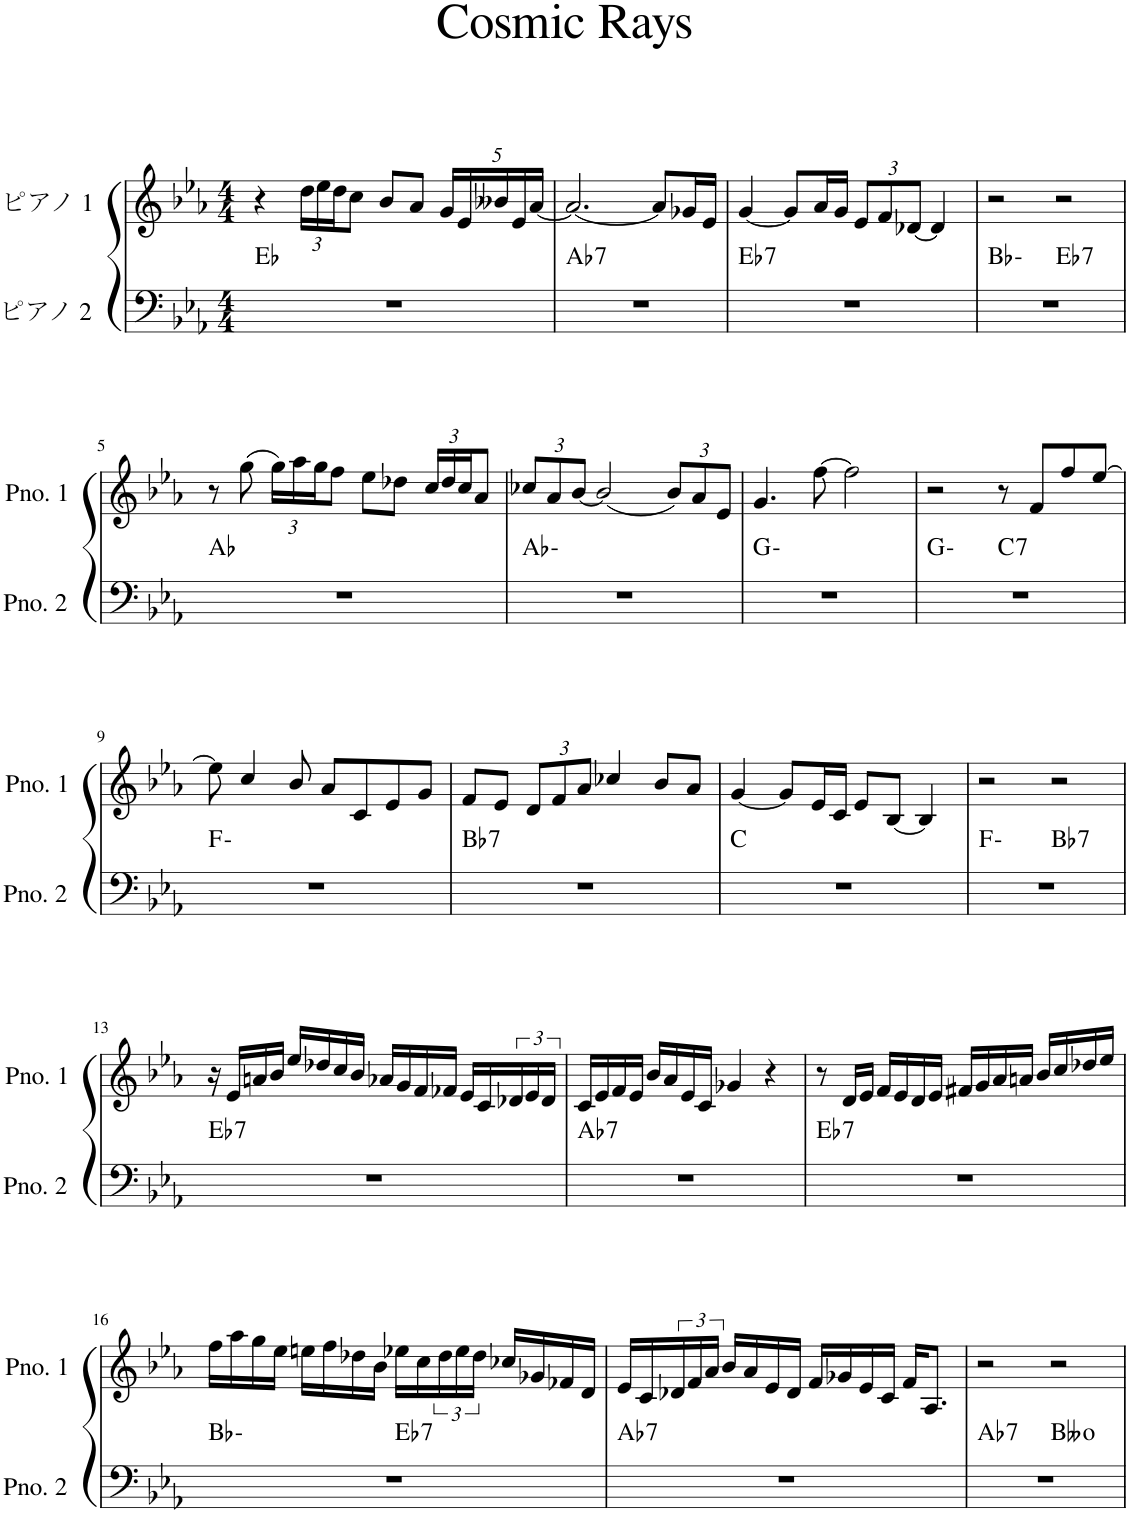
**kern	**harte	**kern
*part2	*part2	*part1
*staff2	*	*staff1
*I"ピアノ 2	*	*I"ピアノ 1
*clefF4	*	*clefG2
*k[b-e-a-]	*	*k[b-e-a-]
*M4/4	*	*M4/4
=1	=1	=1
1r	Eb:maj	4r
*	*	*Xbrackettup
.	.	24dd\LL
.	.	24ee-\
.	.	24dd\J
.	.	8cc\J
.	.	8b-/L
.	.	8a-/J
.	.	20g/LL
.	.	20e-/
.	.	20b--X/
.	.	20e-/
.	.	[20a-/JJ
=2	=2	=2
!	!LO:H:kt=7	!
1r	Ab:7	2.a-/_
.	.	8a-/L]
.	.	16g-X/L
.	.	16e-/JJ
=3	=3	=3
!	!LO:H:kt=7	!
1r	Eb:7	[4g/
.	.	8g/L]
.	.	16a-/L
.	.	16g/JJ
.	.	12e-/L
.	.	12f/
.	.	[12d-X/J
.	.	4d-/]
=4	=4	=4
*^	*	*
1r	2ryy	Bb:min	2r
!	!	!LO:H:kt=7	!
.	2ryy	Eb:7	2r
*v	*v	*	*
!!LO:LB:g=z
=5	=5	=5
1r	Ab:maj	8r
.	.	(8gg\
.	.	24gg\LL)
.	.	24aa-\
.	.	24gg\J
.	.	8ff\J
.	.	8ee-\L
.	.	8dd-X\J
.	.	24cc/LL
.	.	24dd-/
.	.	24cc/J
.	.	8a-/J
=6	=6	=6
1r	Ab:min	12cc-X/L
.	.	12a-/
.	.	[12b-/J
.	.	(2b-/]
.	.	12b-/L)
.	.	12a-/
.	.	12e-/J
=7	=7	=7
1r	G:min	4.g/
.	.	[8ff\
.	.	2ff\]
=8	=8	=8
*^	*	*
1r	2ryy	G:min	2r
!	!	!LO:H:kt=7	!
.	2ryy	C:7	8r
.	.	.	8f/L
.	.	.	8ff/
.	.	.	[8ee-/J
*v	*v	*	*
!!LO:LB:g=z
=9	=9	=9
1r	F:min	8ee-\]
.	.	4cc/
.	.	8b-/
.	.	8a-/L
.	.	8c/
.	.	8e-/
.	.	8g/J
=10	=10	=10
!	!LO:H:kt=7	!
1r	Bb:7	8f/L
.	.	8e-/J
.	.	12d/L
.	.	12f/
.	.	12a-/J
.	.	4cc-X/
.	.	8b-/L
.	.	8a-/J
=11	=11	=11
1r	C:maj	[4g/
.	.	8g/L]
.	.	16e-/L
.	.	16c/JJ
.	.	8e-/L
.	.	[8B-/J
.	.	4B-/]
=12	=12	=12
*^	*	*
1r	2ryy	F:min	2r
!	!	!LO:H:kt=7	!
.	2ryy	Bb:7	2r
!!LO:LB:g=z
=13	=13	=13	=13
!	!	!LO:H:kt=7	!
*v	*v	*	*
1r	Eb:7	16r
.	.	16e-/LL
.	.	16an/
.	.	16b-/JJ
.	.	16ee-/LL
.	.	16dd-X/
.	.	16cc/
.	.	16b-/JJ
.	.	16a-X/LL
.	.	16g/
.	.	16f/
.	.	16f-X/JJ
.	.	16e-/LL
.	.	16c/
*	*	*brackettup
.	.	24d-X/
.	.	24e-/
.	.	24d-/JJ
=14	=14	=14
!	!LO:H:kt=7	!
1r	Ab:7	16c/LL
.	.	16e-/
.	.	16f/
.	.	16e-/JJ
.	.	16b-/LL
.	.	16a-/
.	.	16e-/
.	.	16c/JJ
.	.	4g-X/
.	.	4r
=15	=15	=15
!	!LO:H:kt=7	!
1r	Eb:7	8r
.	.	16d/LL
.	.	16e-/JJ
.	.	16f/LL
.	.	16e-/
.	.	16d/
.	.	16e-/JJ
.	.	16f#X/LL
.	.	16g/
.	.	16a-/
.	.	16an/JJ
.	.	16b-/LL
.	.	16cc/
.	.	16dd-X/
.	.	16ee-/JJ
!!LO:LB:g=z
=16	=16	=16
*^	*	*
1r	2ryy	Bb:min	16ff\LL
.	.	.	16aa-\
.	.	.	16gg\
.	.	.	16ee-\JJ
.	.	.	16een\LL
.	.	.	16ff\
.	.	.	16dd-X\
.	.	.	16b-\JJ
!	!	!LO:H:kt=7	!
.	2ryy	Eb:7	16ee-X\LL
.	.	.	16cc\
.	.	.	24dd-\
.	.	.	24ee-\
.	.	.	24dd-\JJ
.	.	.	16cc-X/LL
.	.	.	16g-X/
.	.	.	16f-X/
.	.	.	16d/JJ
=17	=17	=17	=17
!	!	!LO:H:kt=7	!
*v	*v	*	*
1r	Ab:7	16e-/LL
.	.	16c/
.	.	24d-X/
.	.	24f/
.	.	24a-/JJ
.	.	16b-/LL
.	.	16a-/
.	.	16e-/
.	.	16d-/JJ
.	.	16f/LL
.	.	16g-X/
.	.	16e-/
.	.	16c/JJ
.	.	16f/KL
.	.	8.A-/J
=18	=18	=18
!	!LO:H:kt=7	!
*^	*	*
1r	2ryy	Ab:7	2r
.	2ryy	Bbb:dim	2r
*v	*v	*	*
=	=	=
*-	*-	*-
